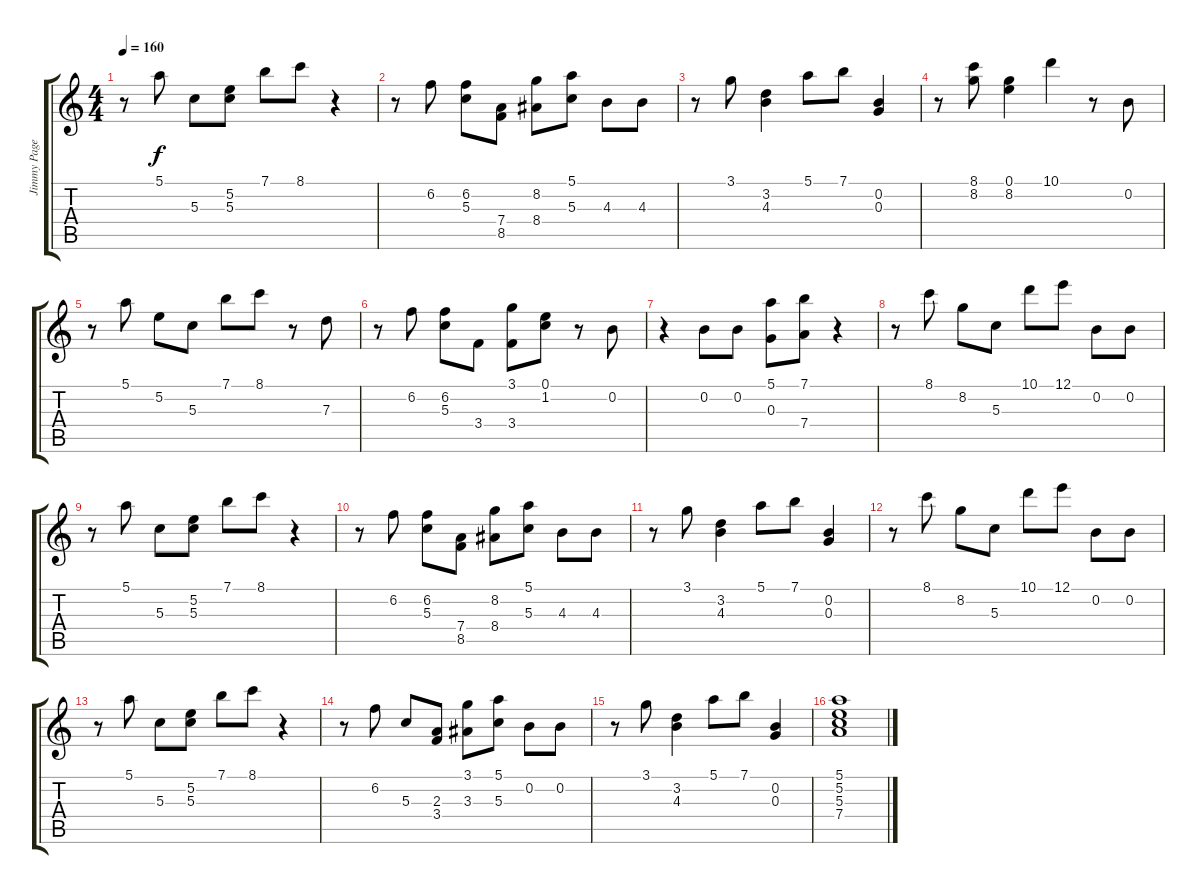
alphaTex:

\track ("Jimmy Page" "Jimmy Page") {instrument electricguitarjazz}
\staff {score tabs}
\tuning (E4 B3 G3 D3 A2 E2) {hide}
\ts (4 4)
\tempo 160
\clef g2
\ks c
r.8{dy f} 5.1.8 5.3.8 (5.2 5.3).8 7.1.8 8.1.8 r.4 |
r.8 6.2.8 (6.2 5.3).8 (7.4 8.5).8 (8.2 8.4).8 (5.1 5.3).8 4.3.8 4.3.8 |
r.8 3.1.8 (3.2 4.3).4 5.1.8 7.1.8 (0.2 0.3).4 |
r.8 (8.1 8.2).8 (0.1 8.2).4 10.1.4 r.8 0.2.8 |
r.8 5.1.8 5.2.8 5.3.8 7.1.8 8.1.8 r.8 7.3.8 |
r.8 6.2.8 (6.2 5.3).8 3.4.8 (3.1 3.4).8 (0.1 1.2).8 r.8 0.2.8 |
r.4 0.2.8 0.2.8 (5.1 0.3).8 (7.1 7.4).8 r.4 |
r.8 8.1.8 8.2.8 5.3.8 10.1.8 12.1.8 0.2.8 0.2.8 |
r.8 5.1.8 5.3.8 (5.2 5.3).8 7.1.8 8.1.8 r.4 |
r.8 6.2.8 (6.2 5.3).8 (7.4 8.5).8 (8.2 8.4).8 (5.1 5.3).8 4.3.8 4.3.8 |
r.8 3.1.8 (3.2 4.3).4 5.1.8 7.1.8 (0.2 0.3).4 |
r.8 8.1.8 8.2.8 5.3.8 10.1.8 12.1.8 0.2.8 0.2.8 |
r.8 5.1.8 5.3.8 (5.2 5.3).8 7.1.8 8.1.8 r.4 |
r.8 6.2.8 5.3.8 (2.3 3.4).8 (3.1 3.3).8 (5.1 5.3).8 0.2.8 0.2.8 |
r.8 3.1.8 (3.2 4.3).4 5.1.8 7.1.8 (0.2 0.3).4 |
(5.1 5.2 5.3 7.4).1
